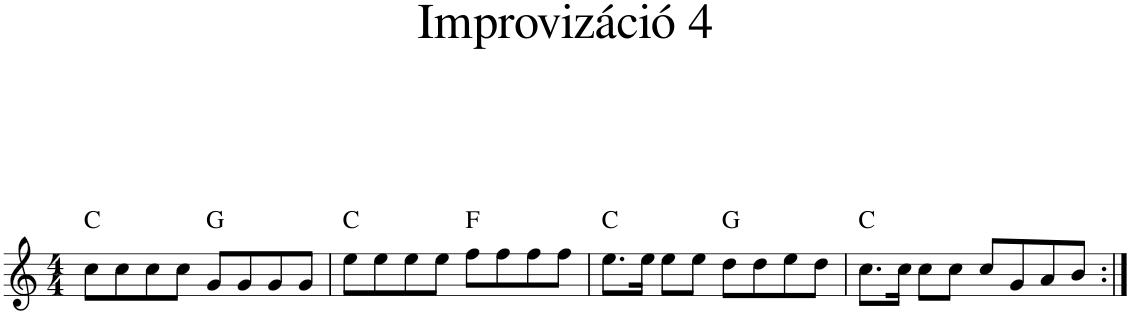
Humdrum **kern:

**kern	**harte
*part1	*part1
*staff1	*
*I"Piano	*
*I'Pno.	*
*clefG2	*
*k[]	*
*M4/4	*
=1	=1
8cc\L	C:maj
8cc\	.
8cc\	.
8cc\J	.
8g/L	G:maj
8g/	.
8g/	.
8g/J	.
=2	=2
8ee\L	C:maj
8ee\	.
8ee\	.
8ee\J	.
8ff\L	F:maj
8ff\	.
8ff\	.
8ff\J	.
=3	=3
8.ee\L	C:maj
16ee\Jk	.
8ee\L	.
8ee\J	.
8dd\L	G:maj
8dd\	.
8ee\	.
8dd\J	.
=4	=4
8.cc\L	C:maj
16cc\Jk	.
8cc\L	.
8cc\J	.
8cc/L	.
8g/	.
8a/	.
8b/J	.
=:|!	=:|!
*-	*-
